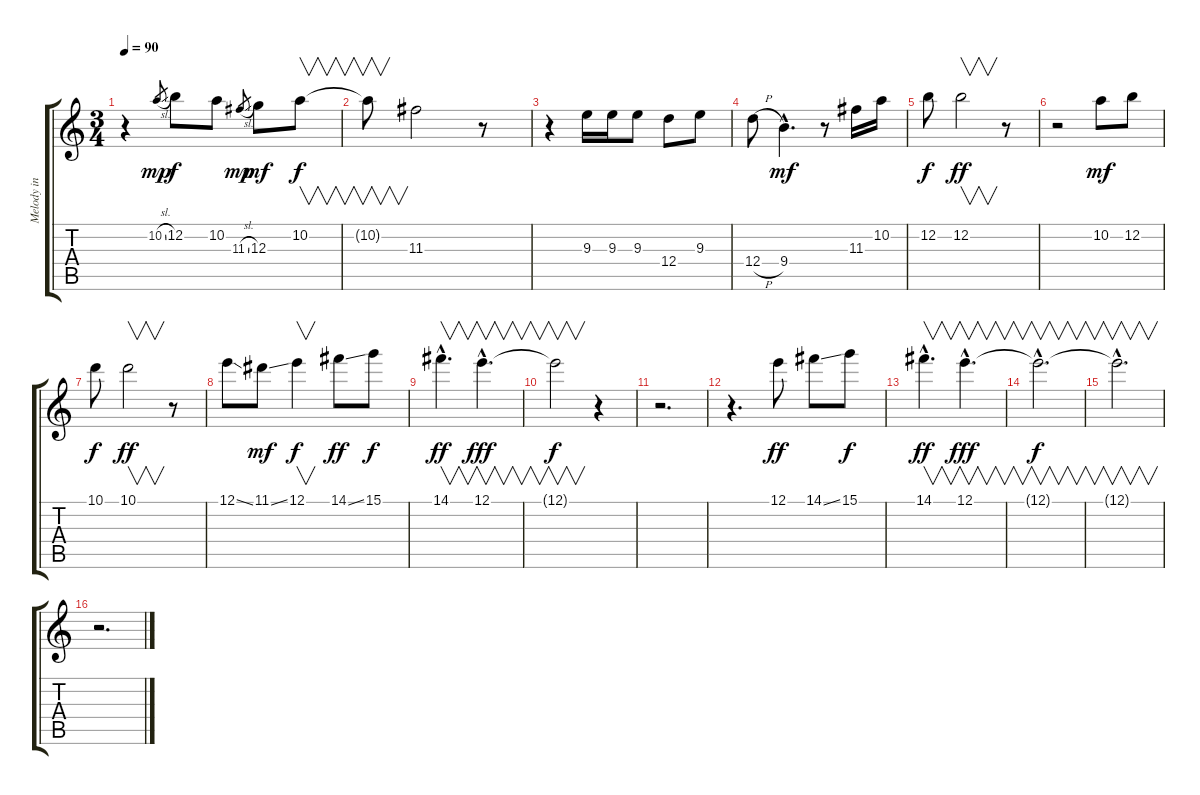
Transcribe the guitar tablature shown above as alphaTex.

\track ("Melody in Ac." "Melody in ") {instrument electricguitarjazz}
\staff {score tabs}
\tuning (E4 B3 G3 D3 A2 E2) {hide}
\ts (3 4)
\tempo 90
\clef g2
\ks c
r.4{dy f} 10.2{sl}.8{gr dy mp} 12.2.8{dy f} 10.2.8 11.3{sl}.8{gr dy mp} 12.3.8{dy mf} 10.2.8{v dy f} |
10.2{t}.8{v} 11.3.2 r.8 |
r.4 9.3.16 9.3.16 9.3.8 12.4.8 9.3.8 |
12.4{h}.8 9.4{hac}.4{d dy mf} r.8 11.3.16 10.2.16 |
12.2.8{dy f} 12.2.2{v dy ff} r.8 |
r.2 10.2.8{dy mf} 12.2.8 |
10.1.8{dy f} 10.1.2{v dy ff} r.8 |
12.1{ss}.8 11.1{ss}.8{dy mf} 12.1.4{v dy f} 14.1{ss}.8{dy ff} 15.1.8{dy f} |
14.1{hac}.4{v d dy ff} 12.1{hac}.4{v d dy fff} |
12.1{t}.2{v dy f} r.4 |
r.2{d} |
r.4{d} 12.1.8{dy ff} 14.1{ss}.8 15.1.8{dy f} |
14.1{hac}.4{v d dy ff} 12.1{hac}.4{v d dy fff} |
12.1{hac t}.2{v d dy f} |
12.1{hac t}.2{v d} |
r.2{d}
